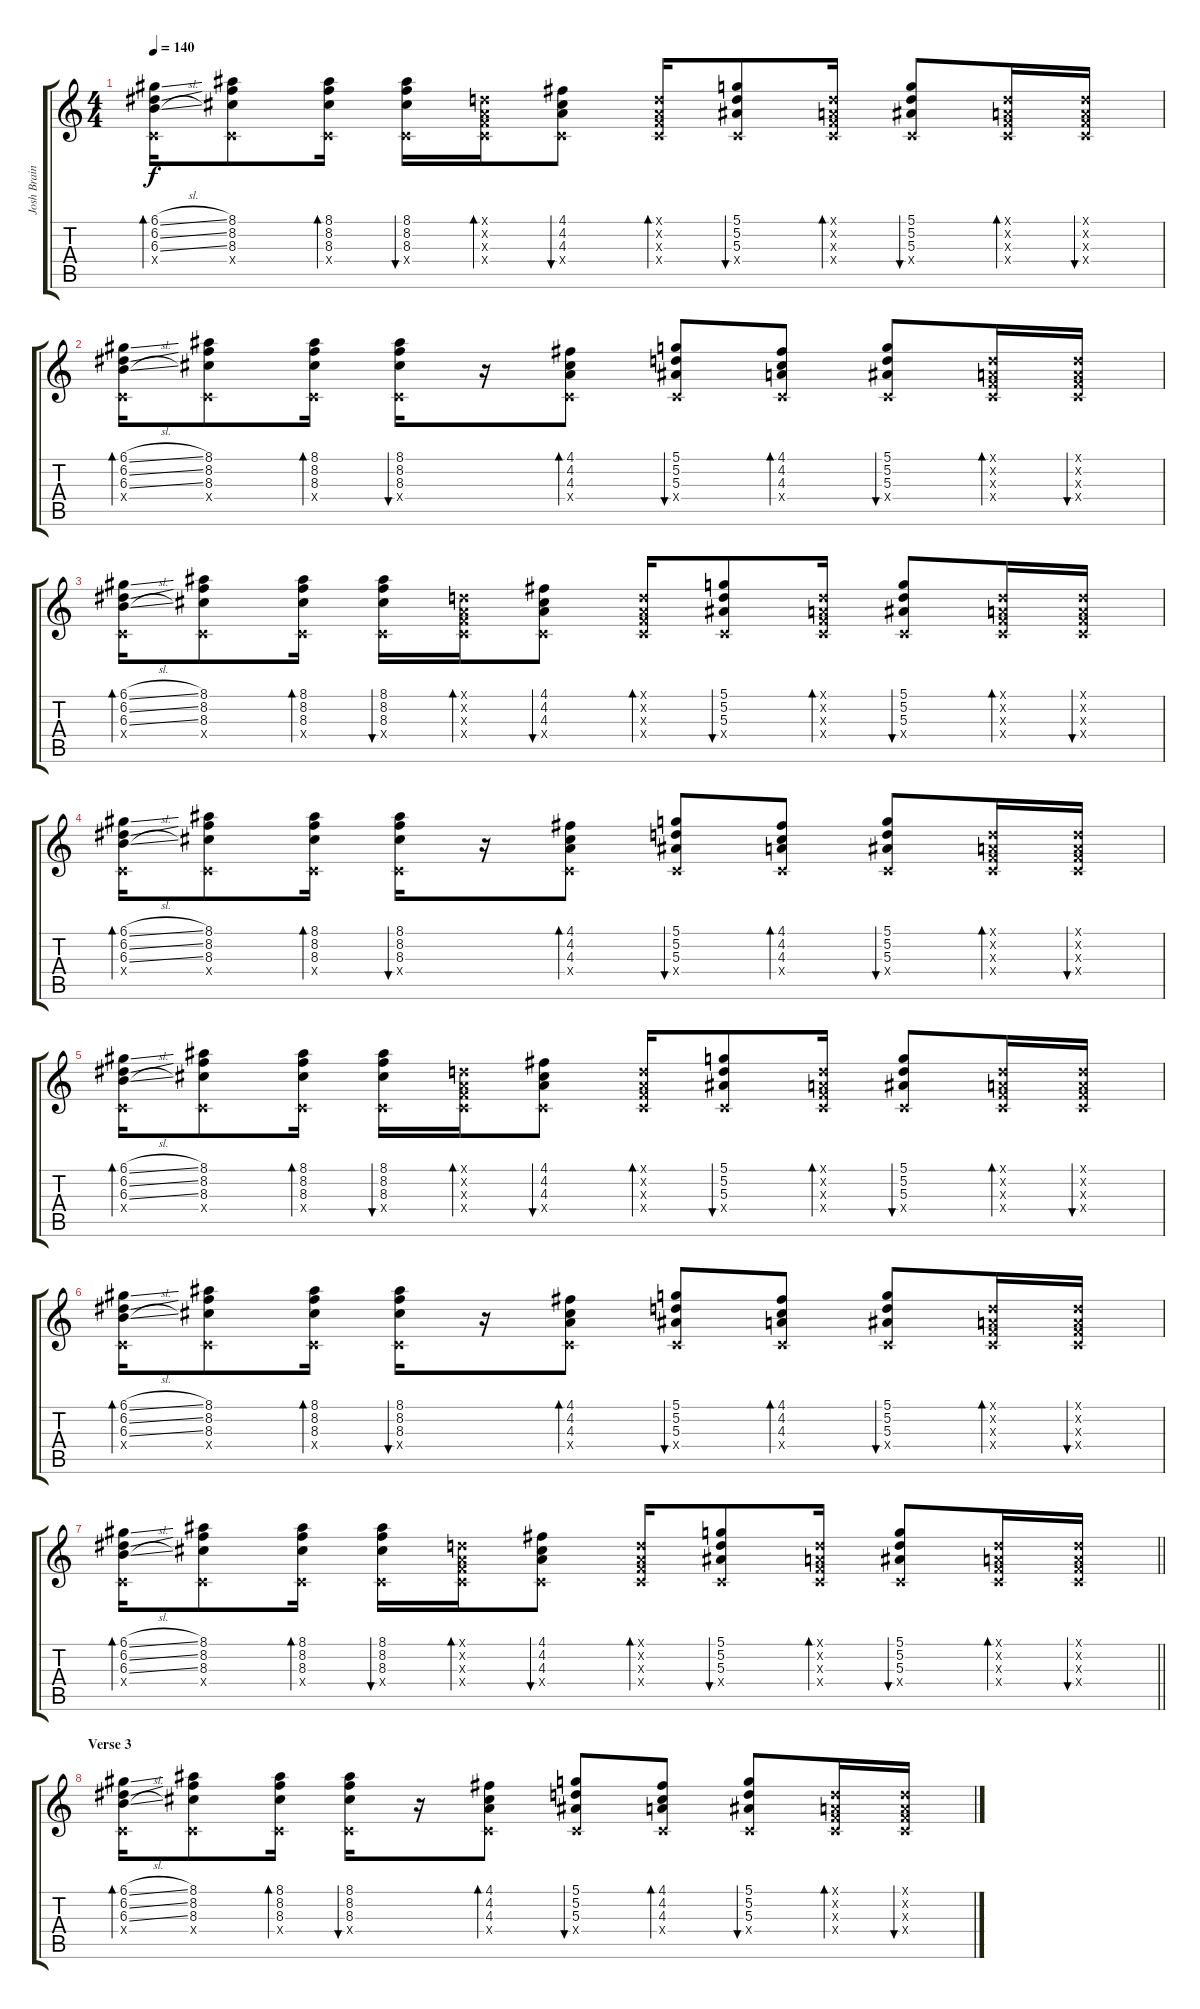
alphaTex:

\track ("Josh Brainard" "Josh Brain") {instrument distortionguitar}
\staff {score tabs}
\tuning (D4 A3 F3 C3 G2 C2) {hide}
\ts (4 4)
\tempo 140
\clef g2
\ks c
(6.1{sl} 6.2{sl} 6.3{sl} 0.4{x}).16{bd 60 dy f} (8.1 8.2 8.3 0.4{x}).8 (8.1 8.2 8.3 0.4{x}).16{bd 60} (8.1 8.2 8.3 0.4{x}).16{bu 60} (0.1{x} 0.2{x} 0.3{x} 0.4{x}).16{bd 60} (4.1 4.2 4.3 0.4{x}).8{bu 60} (0.1{x} 0.2{x} 0.3{x} 0.4{x}).16{bd 60} (5.1 5.2 5.3 0.4{x}).8{bu 60} (0.1{x} 0.2{x} 0.3{x} 0.4{x}).16{bd 60} (5.1 5.2 5.3 0.4{x}).8{bu 60} (0.1{x} 0.2{x} 0.3{x} 0.4{x}).16{bd 60} (0.1{x} 0.2{x} 0.3{x} 0.4{x}).16{bu 60} |
(6.1{sl} 6.2{sl} 6.3{sl} 0.4{x}).16{bd 60} (8.1 8.2 8.3 0.4{x}).8 (8.1 8.2 8.3 0.4{x}).16{bd 60} (8.1 8.2 8.3 0.4{x}).16{bu 60} r.16 (4.1 4.2 4.3 0.4{x}).8{bd 60} (5.1 5.2 5.3 0.4{x}).8{bu 60} (4.1 4.2 4.3 0.4{x}).8{bd 60} (5.1 5.2 5.3 0.4{x}).8{bu 60} (0.1{x} 0.2{x} 0.3{x} 0.4{x}).16{bd 60} (0.1{x} 0.2{x} 0.3{x} 0.4{x}).16{bu 60} |
(6.1{sl} 6.2{sl} 6.3{sl} 0.4{x}).16{bd 60} (8.1 8.2 8.3 0.4{x}).8 (8.1 8.2 8.3 0.4{x}).16{bd 60} (8.1 8.2 8.3 0.4{x}).16{bu 60} (0.1{x} 0.2{x} 0.3{x} 0.4{x}).16{bd 60} (4.1 4.2 4.3 0.4{x}).8{bu 60} (0.1{x} 0.2{x} 0.3{x} 0.4{x}).16{bd 60} (5.1 5.2 5.3 0.4{x}).8{bu 60} (0.1{x} 0.2{x} 0.3{x} 0.4{x}).16{bd 60} (5.1 5.2 5.3 0.4{x}).8{bu 60} (0.1{x} 0.2{x} 0.3{x} 0.4{x}).16{bd 60} (0.1{x} 0.2{x} 0.3{x} 0.4{x}).16{bu 60} |
(6.1{sl} 6.2{sl} 6.3{sl} 0.4{x}).16{bd 60} (8.1 8.2 8.3 0.4{x}).8 (8.1 8.2 8.3 0.4{x}).16{bd 60} (8.1 8.2 8.3 0.4{x}).16{bu 60} r.16 (4.1 4.2 4.3 0.4{x}).8{bd 60} (5.1 5.2 5.3 0.4{x}).8{bu 60} (4.1 4.2 4.3 0.4{x}).8{bd 60} (5.1 5.2 5.3 0.4{x}).8{bu 60} (0.1{x} 0.2{x} 0.3{x} 0.4{x}).16{bd 60} (0.1{x} 0.2{x} 0.3{x} 0.4{x}).16{bu 60} |
(6.1{sl} 6.2{sl} 6.3{sl} 0.4{x}).16{bd 60} (8.1 8.2 8.3 0.4{x}).8 (8.1 8.2 8.3 0.4{x}).16{bd 60} (8.1 8.2 8.3 0.4{x}).16{bu 60} (0.1{x} 0.2{x} 0.3{x} 0.4{x}).16{bd 60} (4.1 4.2 4.3 0.4{x}).8{bu 60} (0.1{x} 0.2{x} 0.3{x} 0.4{x}).16{bd 60} (5.1 5.2 5.3 0.4{x}).8{bu 60} (0.1{x} 0.2{x} 0.3{x} 0.4{x}).16{bd 60} (5.1 5.2 5.3 0.4{x}).8{bu 60} (0.1{x} 0.2{x} 0.3{x} 0.4{x}).16{bd 60} (0.1{x} 0.2{x} 0.3{x} 0.4{x}).16{bu 60} |
(6.1{sl} 6.2{sl} 6.3{sl} 0.4{x}).16{bd 60} (8.1 8.2 8.3 0.4{x}).8 (8.1 8.2 8.3 0.4{x}).16{bd 60} (8.1 8.2 8.3 0.4{x}).16{bu 60} r.16 (4.1 4.2 4.3 0.4{x}).8{bd 60} (5.1 5.2 5.3 0.4{x}).8{bu 60} (4.1 4.2 4.3 0.4{x}).8{bd 60} (5.1 5.2 5.3 0.4{x}).8{bu 60} (0.1{x} 0.2{x} 0.3{x} 0.4{x}).16{bd 60} (0.1{x} 0.2{x} 0.3{x} 0.4{x}).16{bu 60} |
\barLineRight lightlight
(6.1{sl} 6.2{sl} 6.3{sl} 0.4{x}).16{bd 60} (8.1 8.2 8.3 0.4{x}).8 (8.1 8.2 8.3 0.4{x}).16{bd 60} (8.1 8.2 8.3 0.4{x}).16{bu 60} (0.1{x} 0.2{x} 0.3{x} 0.4{x}).16{bd 60} (4.1 4.2 4.3 0.4{x}).8{bu 60} (0.1{x} 0.2{x} 0.3{x} 0.4{x}).16{bd 60} (5.1 5.2 5.3 0.4{x}).8{bu 60} (0.1{x} 0.2{x} 0.3{x} 0.4{x}).16{bd 60} (5.1 5.2 5.3 0.4{x}).8{bu 60} (0.1{x} 0.2{x} 0.3{x} 0.4{x}).16{bd 60} (0.1{x} 0.2{x} 0.3{x} 0.4{x}).16{bu 60} |
\section ("" "Verse 3")
(6.1{sl} 6.2{sl} 6.3{sl} 0.4{x}).16{bd 60} (8.1 8.2 8.3 0.4{x}).8 (8.1 8.2 8.3 0.4{x}).16{bd 60} (8.1 8.2 8.3 0.4{x}).16{bu 60} r.16 (4.1 4.2 4.3 0.4{x}).8{bd 60} (5.1 5.2 5.3 0.4{x}).8{bu 60} (4.1 4.2 4.3 0.4{x}).8{bd 60} (5.1 5.2 5.3 0.4{x}).8{bu 60} (0.1{x} 0.2{x} 0.3{x} 0.4{x}).16{bd 60} (0.1{x} 0.2{x} 0.3{x} 0.4{x}).16{bu 60}
